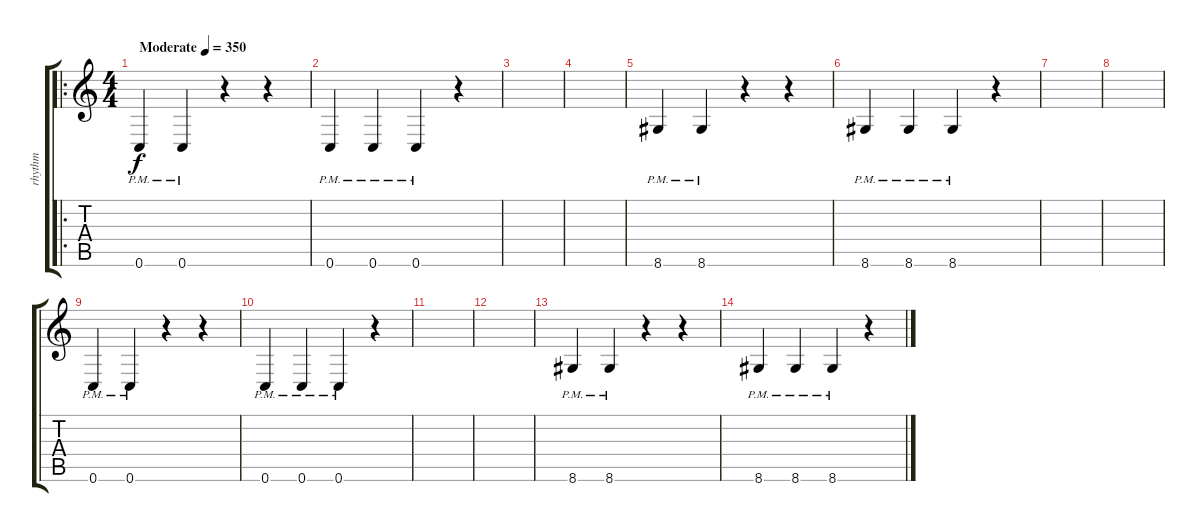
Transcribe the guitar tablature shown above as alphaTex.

\track ("rhythm" "rhythm") {instrument overdrivenguitar}
\staff {score tabs}
\tuning (D4 A3 F3 C3 G2 C2) {hide}
\ro
\ts (4 4)
\tempo (350 "Moderate")
\clef g2
\ks c
0.6{pm}.4{dy f instrument overdrivenguitar} 0.6{pm}.4 r.4 r.4 |
0.6{pm}.4 0.6{pm}.4 0.6{pm}.4 r.4 |
|
|
8.6{pm}.4 8.6{pm}.4 r.4 r.4 |
8.6{pm}.4 8.6{pm}.4 8.6{pm}.4 r.4 |
|
|
0.6{pm}.4 0.6{pm}.4 r.4 r.4 |
0.6{pm}.4 0.6{pm}.4 0.6{pm}.4 r.4 |
|
|
8.6{pm}.4 8.6{pm}.4 r.4 r.4 |
8.6{pm}.4 8.6{pm}.4 8.6{pm}.4 r.4
